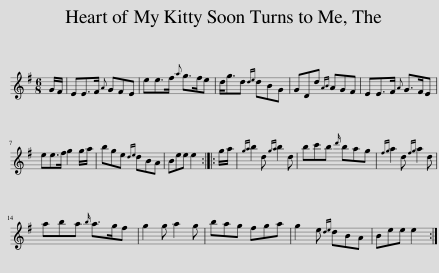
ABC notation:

X:1
L:1/8
M:6/8
I:linebreak $
K:Emin
V:1 treble
V:1
 G/F/ | EE>F{A} GFE | ee>f{a} g>fe | d<gd{de} dBG | GDd{AB} AGF | %5
 EE>F{A} G>FE |$ ee>f g2 g/a/ | bge{de} dBA | Bee e2 :: g/a/ | %10
{ga} b2 d{ga} b2 d | bc'b{d'} bag |{fg} a2 d{fg} a2 d |$ aba{b} a>gf | g2 g a2 g | %15
 bag fga | g2 e{de} dBA | Bee e2 :| %18
